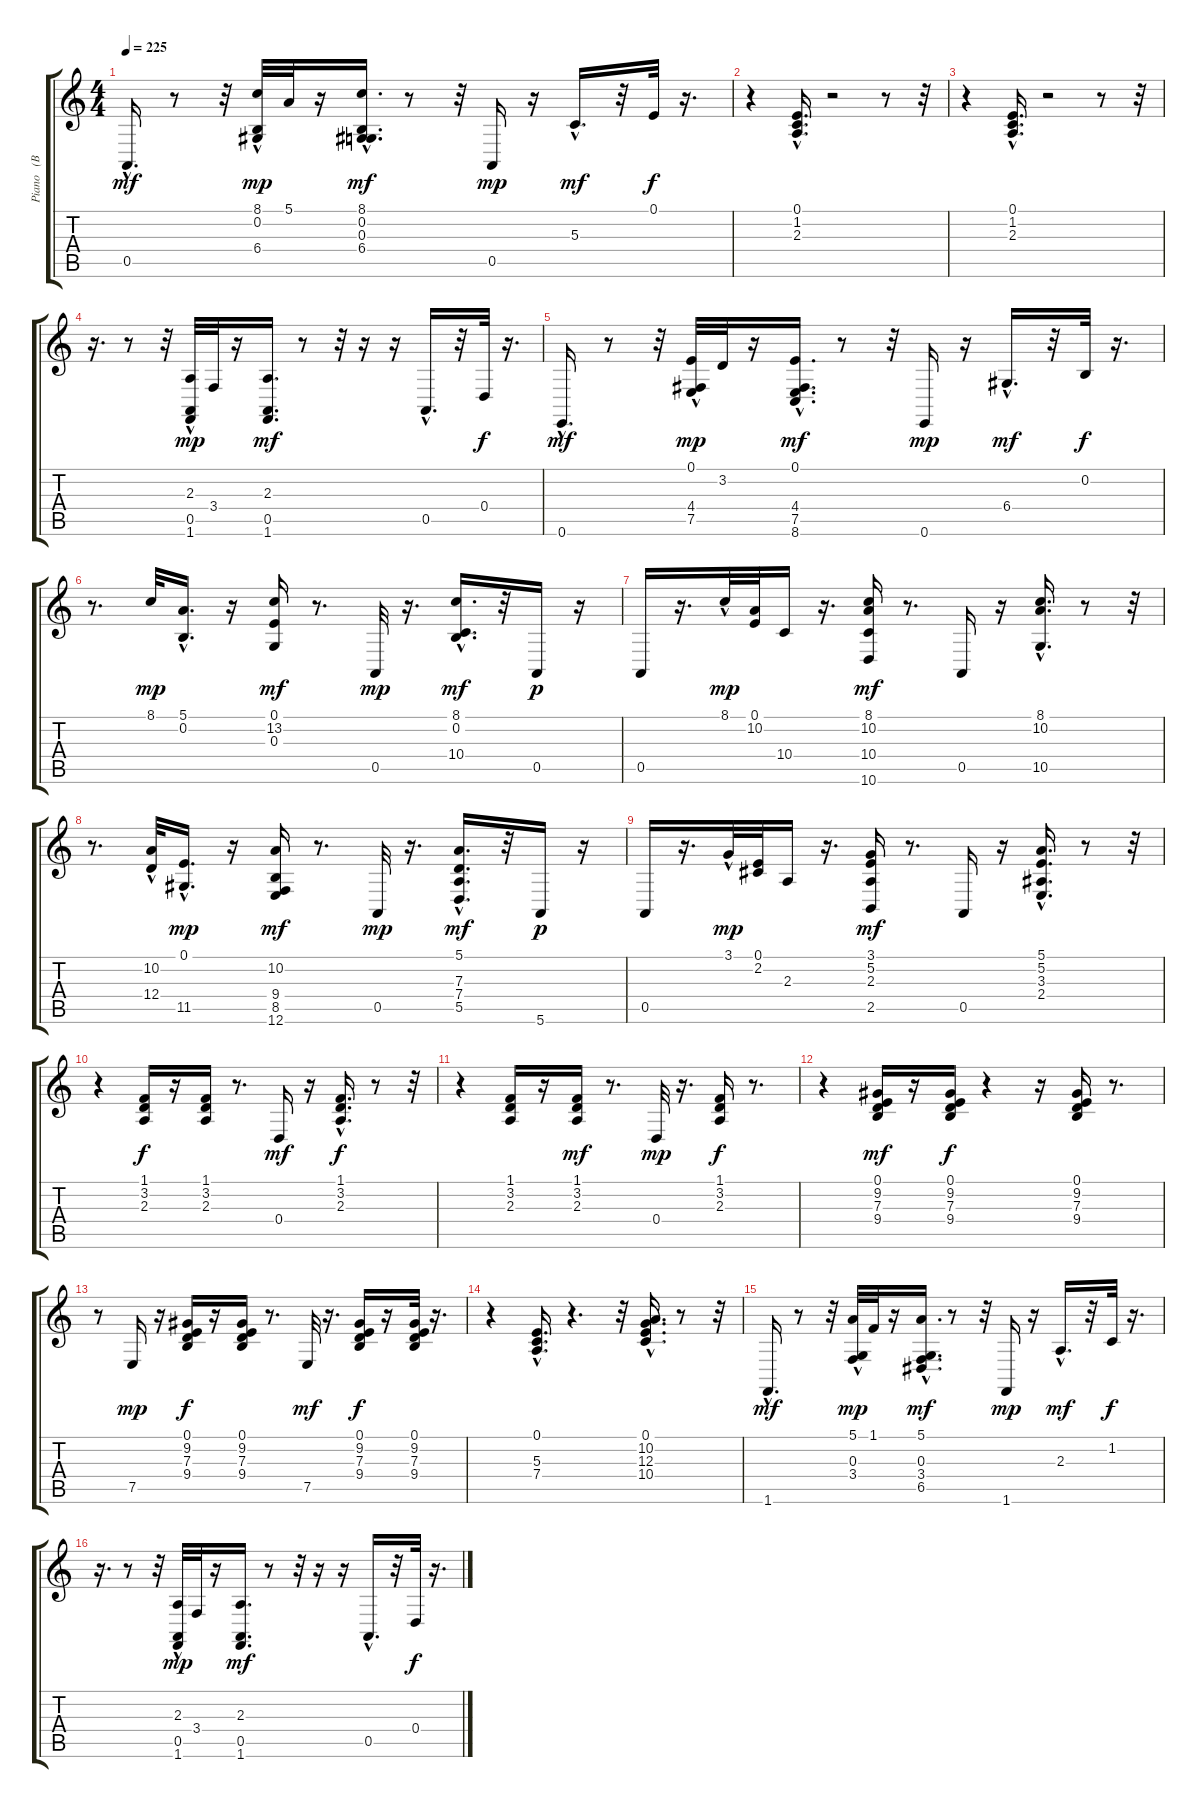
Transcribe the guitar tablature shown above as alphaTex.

\track ("Piano   (BB)" "Piano   (B") {instrument acousticgrandpiano}
\staff {score tabs}
\tuning (E4 B3 G3 D3 A2 E2) {hide}
\ts (4 4)
\tempo 225
\clef g2
\ks c
0.5{hac}.16{d dy mf} r.8 r.32 (8.1{hac} 0.2{hac} 6.4{hac}).32{dy mp} 5.1.32 r.16 (8.1 0.2 0.3{hac} 6.4).16{d dy mf} r.8 r.32 0.5.16{dy mp} r.16 5.3{hac}.16{d dy mf} r.32 0.1.32{dy f} r.16{d} |
r.4 (0.1{hac} 1.2{hac} 2.3{hac}).16{d} r.2 r.8 r.32 |
r.4 (0.1{hac} 1.2{hac} 2.3{hac}).16{d} r.2 r.8 r.32 |
r.16{d} r.8 r.32 (2.3{hac} 0.5{hac} 1.6{hac}).32{dy mp} 3.4.32 r.16 (2.3 0.5 1.6).16{d dy mf} r.8 r.32 r.16 r.16 0.5{hac}.16{d} r.32 0.4.32{dy f} r.16{d} |
0.6{hac}.16{d dy mf} r.8 r.32 (0.1{hac} 4.4{hac} 7.5{hac}).32{dy mp} 3.2.32 r.16 (0.1 4.4 7.5 8.6{hac}).16{d dy mf} r.8 r.32 0.6.16{dy mp} r.16 6.4{hac}.16{d dy mf} r.32 0.2.32{dy f} r.16{d} |
r.8{d} 8.1.32{dy mp} (5.1{hac} 0.2).16{d} r.16 (0.1 13.2 0.3).16{dy mf} r.8{d} 0.5.32{dy mp} r.16{d} (8.1{hac} 0.2{hac} 10.4{hac}).16{d dy mf} r.32 0.5.16{dy p} r.16 |
0.5.16 r.16{d} 8.1{hac}.32{dy mp} (0.1 10.2).32 10.4.16 r.16{d} (8.1 10.2 10.4 10.6).16{dy mf} r.8{d} 0.5.16 r.16 (8.1 10.2{hac} 10.5).16{d} r.8 r.32 |
r.8{d} (10.2 12.4{hac}).32 (0.1{hac} 11.5).16{d dy mp} r.16 (10.2 9.4 8.5 12.6).16{dy mf} r.8{d} 0.5.32{dy mp} r.16{d} (5.1{hac} 7.3 7.4{hac} 5.5{hac}).16{d dy mf} r.32 5.6.16{dy p} r.16 |
0.5.16 r.16{d} 3.1{hac}.32{dy mp} (0.1 2.2).32 2.3.16 r.16{d} (3.1 5.2 2.3 2.5).16{dy mf} r.8{d} 0.5.16 r.16 (5.1 5.2{hac} 3.3 2.4).16{d} r.8 r.32 |
r.4 (1.1 3.2 2.3).16{dy f} r.16 (1.1 3.2 2.3).16 r.8{d} 0.4.16{dy mf} r.16 (1.1{hac} 3.2{hac} 2.3{hac}).16{d dy f} r.8 r.32 |
r.4 (1.1 3.2 2.3).16 r.16 (1.1 3.2 2.3).16{dy mf} r.8{d} 0.4.32{dy mp} r.16{d} (1.1 3.2 2.3).16{dy f} r.8{d} |
r.4 (0.1 9.2 7.3 9.4).16{dy mf} r.16 (0.1 9.2 7.3 9.4).16{dy f} r.4 r.16 (0.1 9.2 7.3 9.4).16 r.8{d} |
r.8 7.5.16{dy mp} r.16 (0.1 9.2 7.3 9.4).16{dy f} r.16 (0.1 9.2 7.3 9.4).16 r.8{d} 7.5.32{dy mf} r.16{d} (0.1 9.2 7.3 9.4).16{dy f} r.16 (0.1 9.2 7.3 9.4).32 r.16{d} |
r.4 (0.1{hac} 5.3{hac} 7.4{hac}).16{d} r.4{d} r.32 (0.1{hac} 10.2{hac} 12.3{hac} 10.4{hac}).16{d} r.8 r.32 |
1.6{hac}.16{d dy mf} r.8 r.32 (5.1{hac} 0.3{hac} 3.4{hac}).32{dy mp} 1.1.32 r.16 (5.1 0.3 3.4 6.5{hac}).16{d dy mf} r.8 r.32 1.6.16{dy mp} r.16 2.3{hac}.16{d dy mf} r.32 1.2.32{dy f} r.16{d} |
r.16{d} r.8 r.32 (2.3{hac} 0.5{hac} 1.6{hac}).32{dy mp} 3.4.32 r.16 (2.3 0.5 1.6).16{d dy mf} r.8 r.32 r.16 r.16 0.5{hac}.16{d} r.32 0.4.32{dy f} r.16{d}
